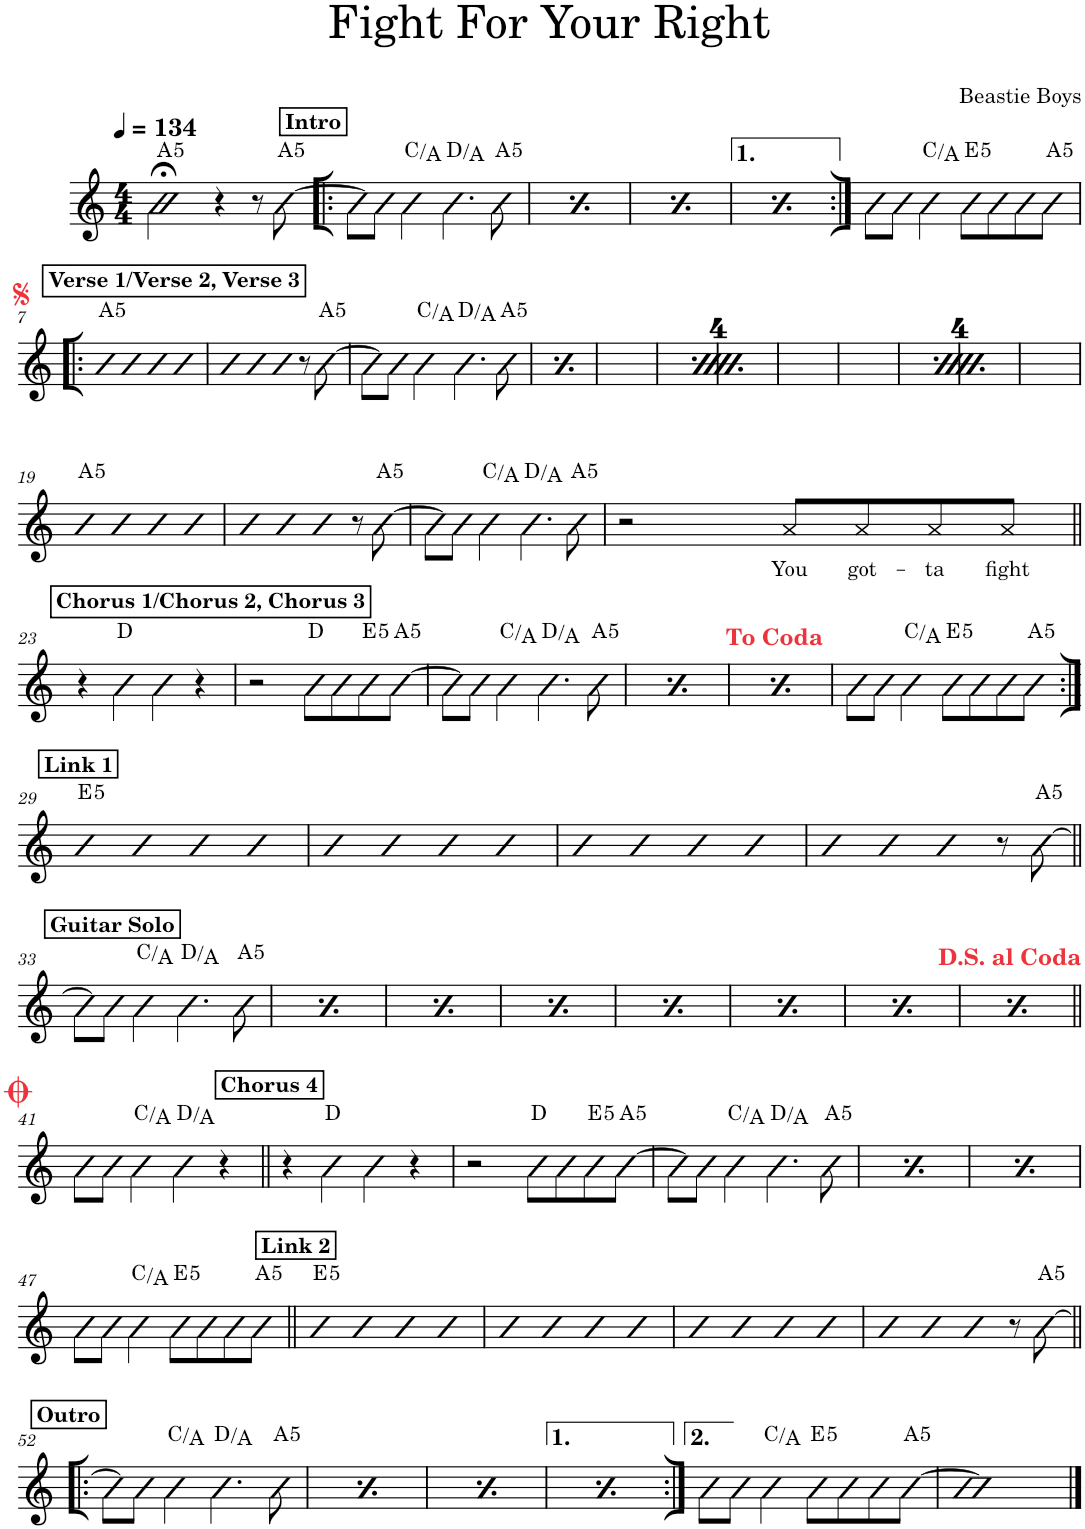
**kern	**text	**harte
*part1	*part1	*part1
*staff1	*staff1	*
*I"Piano	*	*
*I'Pno.	*	*
*clefG2	*	*
*k[]	*	*
*M4/4	*	*
*MM134	*	*
=1	=1	=1
!	!	!LO:H:kt=5
2b;<\	.	A:(1,5)
4r	.	.
8r	.	.
!	!	!LO:H:kt=5
[8b\	.	A:(1,5)
!!LO:REH:place=s1:a:B:cj:t=Intro
=2!|:	=2!|:	=2!|:
8b\L]	.	.
8b\J	.	.
4b\	.	C:maj/6
4.b\	.	D:maj/5
!	!	!LO:H:kt=5
8b\	.	A:(1,5)
!!LO:REH:place=s1:a:B:cj:t=Intro
=3	=3	=3
8b\L]	.	.
8b\J	.	.
4b\	.	C:maj/6
4.b\	.	D:maj/5
!	!	!LO:H:kt=5
8b\	.	A:(1,5)
!!LO:REH:place=s1:a:B:cj:t=Intro
=4	=4	=4
8b\L]	.	.
8b\J	.	.
4b\	.	C:maj/6
4.b\	.	D:maj/5
!	!	!LO:H:kt=5
8b\	.	A:(1,5)
!!LO:REH:place=s1:a:B:cj:t=Intro
=5	=5	=5
8b\L]	.	.
8b\J	.	.
4b\	.	C:maj/6
4.b\	.	D:maj/5
!	!	!LO:H:kt=5
8b\	.	A:(1,5)
=6:|!	=6:|!	=6:|!
8b\L	.	.
8b\J	.	.
4b\	.	C:maj/6
!	!	!LO:H:kt=5
8b\L	.	E:(1,5)
8b\	.	.
8b\	.	.
!	!	!LO:H:kt=5
8b\J	.	A:(1,5)
!!LO:LB:g=z
!!LO:REH:place=s1:a:B:cj:t=Verse 1/Verse 2, Verse 3
=7!|:	=7!|:	=7!|:
!	!	!LO:H:kt=5
4b	.	A:(1,5)
4b	.	.
4b	.	.
4b	.	.
=8	=8	=8
4b	.	.
4b	.	.
4b	.	.
8r	.	.
!	!	!LO:H:kt=5
[8b\	.	A:(1,5)
=9	=9	=9
8b\L]	.	.
8b\J	.	.
4b\	.	C:maj/6
4.b\	.	D:maj/5
!	!	!LO:H:kt=5
8b\	.	A:(1,5)
=10	=10	=10
8b\L]	.	.
8b\J	.	.
4b\	.	C:maj/6
4.b\	.	D:maj/5
!	!	!LO:H:kt=5
8b\	.	A:(1,5)
!!LO:REH:place=s1:a:B:cj:t=Verse 1/Verse 2, Verse 3
=11	=11	=11
!	!	!LO:H:kt=5
4b	.	A:(1,5)
4b	.	.
4b	.	.
4b	.	.
=12	=12	=12
4b	.	.
4b	.	.
4b	.	.
8r	.	.
!	!	!LO:H:kt=5
[8b\	.	A:(1,5)
=13	=13	=13
8b\L]	.	.
8b\J	.	.
4b\	.	C:maj/6
4.b\	.	D:maj/5
!	!	!LO:H:kt=5
8b\	.	A:(1,5)
=14	=14	=14
8b\L]	.	.
8b\J	.	.
4b\	.	C:maj/6
4.b\	.	D:maj/5
!	!	!LO:H:kt=5
8b\	.	A:(1,5)
!!LO:REH:place=s1:a:B:cj:t=Verse 1/Verse 2, Verse 3
=15	=15	=15
!	!	!LO:H:kt=5
4b	.	A:(1,5)
4b	.	.
4b	.	.
4b	.	.
=16	=16	=16
4b	.	.
4b	.	.
4b	.	.
8r	.	.
!	!	!LO:H:kt=5
[8b\	.	A:(1,5)
=17	=17	=17
8b\L]	.	.
8b\J	.	.
4b\	.	C:maj/6
4.b\	.	D:maj/5
!	!	!LO:H:kt=5
8b\	.	A:(1,5)
=18	=18	=18
8b\L]	.	.
8b\J	.	.
4b\	.	C:maj/6
4.b\	.	D:maj/5
!	!	!LO:H:kt=5
8b\	.	A:(1,5)
!!LO:LB:g=z
=19	=19	=19
!	!	!LO:H:kt=5
4b	.	A:(1,5)
4b	.	.
4b	.	.
4b	.	.
=20	=20	=20
4b	.	.
4b	.	.
4b	.	.
8r	.	.
!	!	!LO:H:kt=5
[8b\	.	A:(1,5)
=21	=21	=21
8b\L]	.	.
8b\J	.	.
4b\	.	C:maj/6
4.b\	.	D:maj/5
!	!	!LO:H:kt=5
8b\	.	A:(1,5)
=22	=22	=22
2r	.	.
!	!LO:LY:b	!
8a/L	You	.
!	!LO:LY:b	!
8a/	got-	.
!	!LO:LY:b	!
8a/	-ta	.
!	!LO:LY:b	!
8a/J	fight	.
!!LO:LB:g=z
!!LO:REH:place=s1:a:B:cj:t=Chorus 1/Chorus 2, Chorus 3
=23||	=23||	=23||
4r	.	.
4b\	.	D:maj
4b\	.	.
4r	.	.
=24	=24	=24
2r	.	.
8b\L	.	D:maj
8b\	.	.
!	!	!LO:H:kt=5
8b\	.	E:(1,5)
!	!	!LO:H:kt=5
[8b\J	.	A:(1,5)
=25	=25	=25
8b\L]	.	.
8b\J	.	.
4b\	.	C:maj/6
4.b\	.	D:maj/5
!	!	!LO:H:kt=5
8b\	.	A:(1,5)
=26	=26	=26
8b\L]	.	.
8b\J	.	.
4b\	.	C:maj/6
4.b\	.	D:maj/5
!	!	!LO:H:kt=5
8b\	.	A:(1,5)
=27	=27	=27
8b\L]	.	.
8b\J	.	.
4b\	.	C:maj/6
4.b\	.	D:maj/5
!	!	!LO:H:kt=5
8b\	.	A:(1,5)
=28	=28	=28
8b\L	.	.
8b\J	.	.
4b\	.	C:maj/6
!	!	!LO:H:kt=5
8b\L	.	E:(1,5)
8b\	.	.
8b\	.	.
!	!	!LO:H:kt=5
8b\J	.	A:(1,5)
!!LO:LB:g=z
!!LO:REH:place=s1:a:B:cj:t=Link 1
=29:|!	=29:|!	=29:|!
!	!	!LO:H:kt=5
4b	.	E:(1,5)
4b	.	.
4b	.	.
4b	.	.
=30	=30	=30
4b	.	.
4b	.	.
4b	.	.
4b	.	.
=31	=31	=31
4b	.	.
4b	.	.
4b	.	.
4b	.	.
=32	=32	=32
4b	.	.
4b	.	.
4b	.	.
8r	.	.
!	!	!LO:H:kt=5
[8b\	.	A:(1,5)
!!LO:LB:g=z
!!LO:REH:place=s1:a:B:cj:t=Guitar Solo
=33||	=33||	=33||
8b\L]	.	.
8b\J	.	.
4b\	.	C:maj/6
4.b\	.	D:maj/5
!	!	!LO:H:kt=5
8b\	.	A:(1,5)
!!LO:REH:place=s1:a:B:cj:t=Guitar Solo
=34	=34	=34
8b\L]	.	.
8b\J	.	.
4b\	.	C:maj/6
4.b\	.	D:maj/5
!	!	!LO:H:kt=5
8b\	.	A:(1,5)
!!LO:REH:place=s1:a:B:cj:t=Guitar Solo
=35	=35	=35
8b\L]	.	.
8b\J	.	.
4b\	.	C:maj/6
4.b\	.	D:maj/5
!	!	!LO:H:kt=5
8b\	.	A:(1,5)
!!LO:REH:place=s1:a:B:cj:t=Guitar Solo
=36	=36	=36
8b\L]	.	.
8b\J	.	.
4b\	.	C:maj/6
4.b\	.	D:maj/5
!	!	!LO:H:kt=5
8b\	.	A:(1,5)
!!LO:REH:place=s1:a:B:cj:t=Guitar Solo
=37	=37	=37
8b\L]	.	.
8b\J	.	.
4b\	.	C:maj/6
4.b\	.	D:maj/5
!	!	!LO:H:kt=5
8b\	.	A:(1,5)
!!LO:REH:place=s1:a:B:cj:t=Guitar Solo
=38	=38	=38
8b\L]	.	.
8b\J	.	.
4b\	.	C:maj/6
4.b\	.	D:maj/5
!	!	!LO:H:kt=5
8b\	.	A:(1,5)
!!LO:REH:place=s1:a:B:cj:t=Guitar Solo
=39	=39	=39
8b\L]	.	.
8b\J	.	.
4b\	.	C:maj/6
4.b\	.	D:maj/5
!	!	!LO:H:kt=5
8b\	.	A:(1,5)
!!LO:REH:place=s1:a:B:cj:t=Guitar Solo
=40	=40	=40
8b\L]	.	.
8b\J	.	.
4b\	.	C:maj/6
4.b\	.	D:maj/5
!	!	!LO:H:kt=5
8b\	.	A:(1,5)
!!LO:LB:g=z
=41||	=41||	=41||
8b\L	.	.
8b\J	.	.
4b\	.	C:maj/6
4b\	.	D:maj/5
4r	.	.
!!LO:REH:place=s1:a:B:cj:t=Chorus 4
=42||	=42||	=42||
4r	.	.
4b\	.	D:maj
4b\	.	.
4r	.	.
=43	=43	=43
2r	.	.
8b\L	.	D:maj
8b\	.	.
!	!	!LO:H:kt=5
8b\	.	E:(1,5)
!	!	!LO:H:kt=5
[8b\J	.	A:(1,5)
=44	=44	=44
8b\L]	.	.
8b\J	.	.
4b\	.	C:maj/6
4.b\	.	D:maj/5
!	!	!LO:H:kt=5
8b\	.	A:(1,5)
=45	=45	=45
8b\L]	.	.
8b\J	.	.
4b\	.	C:maj/6
4.b\	.	D:maj/5
!	!	!LO:H:kt=5
8b\	.	A:(1,5)
=46	=46	=46
8b\L]	.	.
8b\J	.	.
4b\	.	C:maj/6
4.b\	.	D:maj/5
!	!	!LO:H:kt=5
8b\	.	A:(1,5)
!!LO:LB:g=z
=47	=47	=47
8b\L	.	.
8b\J	.	.
4b\	.	C:maj/6
!	!	!LO:H:kt=5
8b\L	.	E:(1,5)
8b\	.	.
8b\	.	.
!	!	!LO:H:kt=5
8b\J	.	A:(1,5)
!!LO:REH:place=s1:a:B:cj:t=Link 2
=48||	=48||	=48||
!	!	!LO:H:kt=5
4b	.	E:(1,5)
4b	.	.
4b	.	.
4b	.	.
=49	=49	=49
4b	.	.
4b	.	.
4b	.	.
4b	.	.
=50	=50	=50
4b	.	.
4b	.	.
4b	.	.
4b	.	.
=51	=51	=51
4b	.	.
4b	.	.
4b	.	.
8r	.	.
!	!	!LO:H:kt=5
[8b\	.	A:(1,5)
!!LO:LB:g=z
!!LO:REH:place=s1:a:B:cj:t=Outro
=52!|:	=52!|:	=52!|:
8b\L]	.	.
8b\J	.	.
4b\	.	C:maj/6
4.b\	.	D:maj/5
!	!	!LO:H:kt=5
8b\	.	A:(1,5)
!!LO:REH:place=s1:a:B:cj:t=Outro
=53	=53	=53
8b\L]	.	.
8b\J	.	.
4b\	.	C:maj/6
4.b\	.	D:maj/5
!	!	!LO:H:kt=5
8b\	.	A:(1,5)
!!LO:REH:place=s1:a:B:cj:t=Outro
=54	=54	=54
8b\L]	.	.
8b\J	.	.
4b\	.	C:maj/6
4.b\	.	D:maj/5
!	!	!LO:H:kt=5
8b\	.	A:(1,5)
!!LO:REH:place=s1:a:B:cj:t=Outro
=55	=55	=55
8b\L]	.	.
8b\J	.	.
4b\	.	C:maj/6
4.b\	.	D:maj/5
!	!	!LO:H:kt=5
8b\	.	A:(1,5)
=56:|!	=56:|!	=56:|!
8b\L	.	.
8b\J	.	.
4b\	.	C:maj/6
!	!	!LO:H:kt=5
8b\L	.	E:(1,5)
8b\	.	.
8b\	.	.
!	!	!LO:H:kt=5
[8b\J	.	A:(1,5)
=57	=57	=57
1b]	.	.
==	==	==
*-	*-	*-
